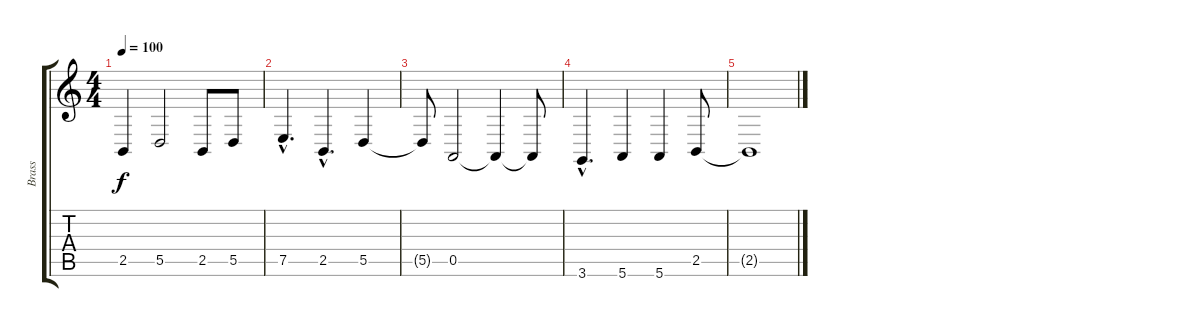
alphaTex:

\track ("Brass" "Brass") {instrument brasssection}
\staff {score tabs}
\tuning (E4 B3 G3 D3 A2 E2) {hide}
\ts (4 4)
\tempo 100
\clef g2
\ks c
2.5{t}.4{dy f} 5.5.2 2.5.8 5.5.8 |
7.5{hac}.4{d} 2.5{hac}.4{d} 5.5.4 |
5.5{t}.8 0.5.2 0.5{t}.4 0.5{t}.8 |
3.6{hac}.4{d} 5.6.4 5.6.4 2.5.8{volume 0} |
2.5{t}.1
